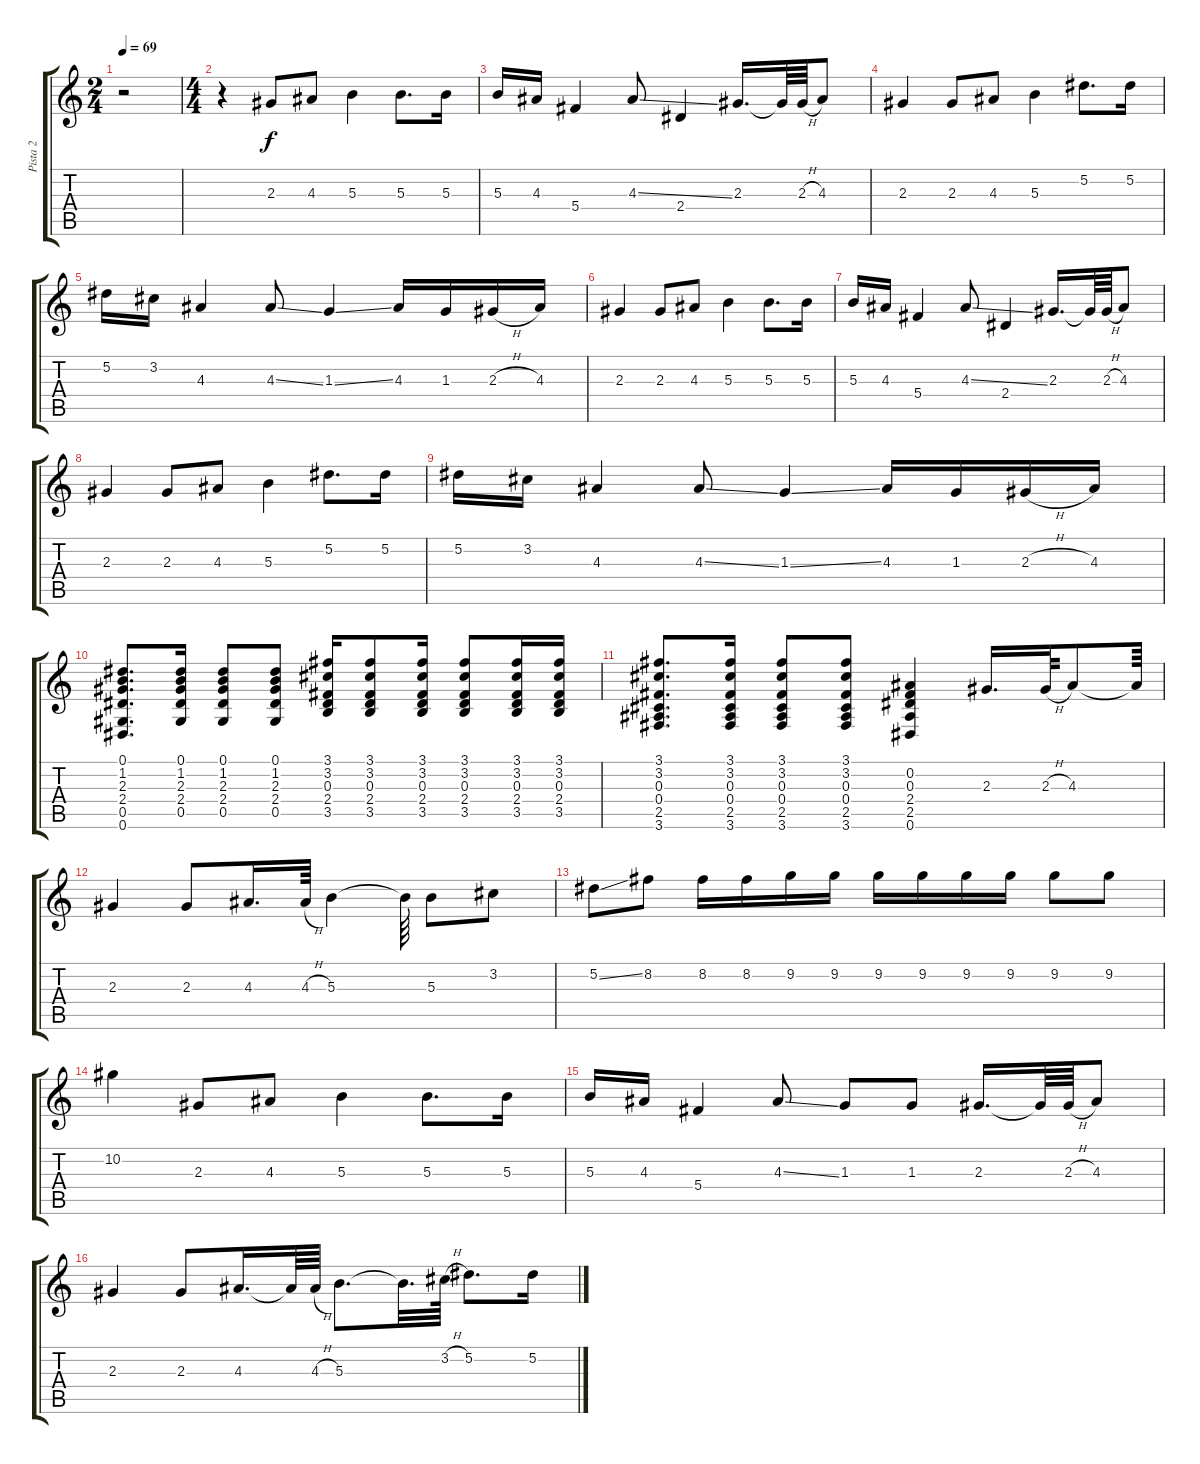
\track ("Pista 2" "Pista 2") {instrument acousticguitarsteel}
\staff {score tabs}
\tuning (Eb4 Bb3 Gb3 Db3 Ab2 Eb2) {hide}
\ts (2 4)
\tempo 69
\clef g2
\ks c
r.2{dy f} |
\ts (4 4)
r.4 2.3.8 4.3.8 5.3.4 5.3.8{d} 5.3.16 |
5.3.16 4.3.16 5.4.4 4.3{ss}.8 2.4.4 2.3.16{d} 2.3{t}.64 2.3{h}.64 4.3.8 |
2.3.4 2.3.8 4.3.8 5.3.4 5.2.8{d} 5.2.16 |
5.2.16 3.2.16 4.3.4 4.3{ss}.8 1.3{ss}.4 4.3.16 1.3.16 2.3{h}.16 4.3.16 |
2.3.4 2.3.8 4.3.8 5.3.4 5.3.8{d} 5.3.16 |
5.3.16 4.3.16 5.4.4 4.3{ss}.8 2.4.4 2.3.16{d} 2.3{t}.64 2.3{h}.64 4.3.8 |
2.3.4 2.3.8 4.3.8 5.3.4 5.2.8{d} 5.2.16 |
5.2.16 3.2.16 4.3.4 4.3{ss}.8 1.3{ss}.4 4.3.16 1.3.16 2.3{h}.16 4.3.16 |
(0.1 1.2 2.3 2.4 0.5 0.6).8{d} (0.1 1.2 2.3 2.4 0.5).16 (0.1 1.2 2.3 2.4 0.5).8 (0.1 1.2 2.3 2.4 0.5).8 (3.1 3.2 0.3 2.4 3.5).16 (3.1 3.2 0.3 2.4 3.5).8 (3.1 3.2 0.3 2.4 3.5).16 (3.1 3.2 0.3 2.4 3.5).8 (3.1 3.2 0.3 2.4 3.5).16 (3.1 3.2 0.3 2.4 3.5).16 |
(3.1 3.2 0.3 0.4 2.5 3.6).8{d} (3.1 3.2 0.3 0.4 2.5 3.6).16 (3.1 3.2 0.3 0.4 2.5 3.6).8 (3.1 3.2 0.3 0.4 2.5 3.6).8 (0.2 0.3 2.4 2.5 0.6).4 2.3.16{d} 2.3{h}.64 4.3.8 4.3{t}.64 |
2.3.4 2.3.8 4.3.16{d} 4.3{h}.64 5.3.4 5.3{t}.64 5.3.8 3.2.8 |
5.2{ss}.8 8.2.8 8.2.16 8.2.16 9.2.16 9.2.16 9.2.16 9.2.16 9.2.16 9.2.16 9.2.8 9.2.8 |
10.2.4 2.3.8 4.3.8 5.3.4 5.3.8{d} 5.3.16 |
5.3.16 4.3.16 5.4.4 4.3{ss}.8 1.3.8 1.3.8 2.3.16{d} 2.3{t}.64 2.3{h}.64 4.3.8 |
2.3.4 2.3.8 4.3.16{d} 4.3{t}.64 4.3{h}.64 5.3.8{d} 5.3{t}.32{d} 3.2{h}.64 5.2.8{d} 5.2.16
